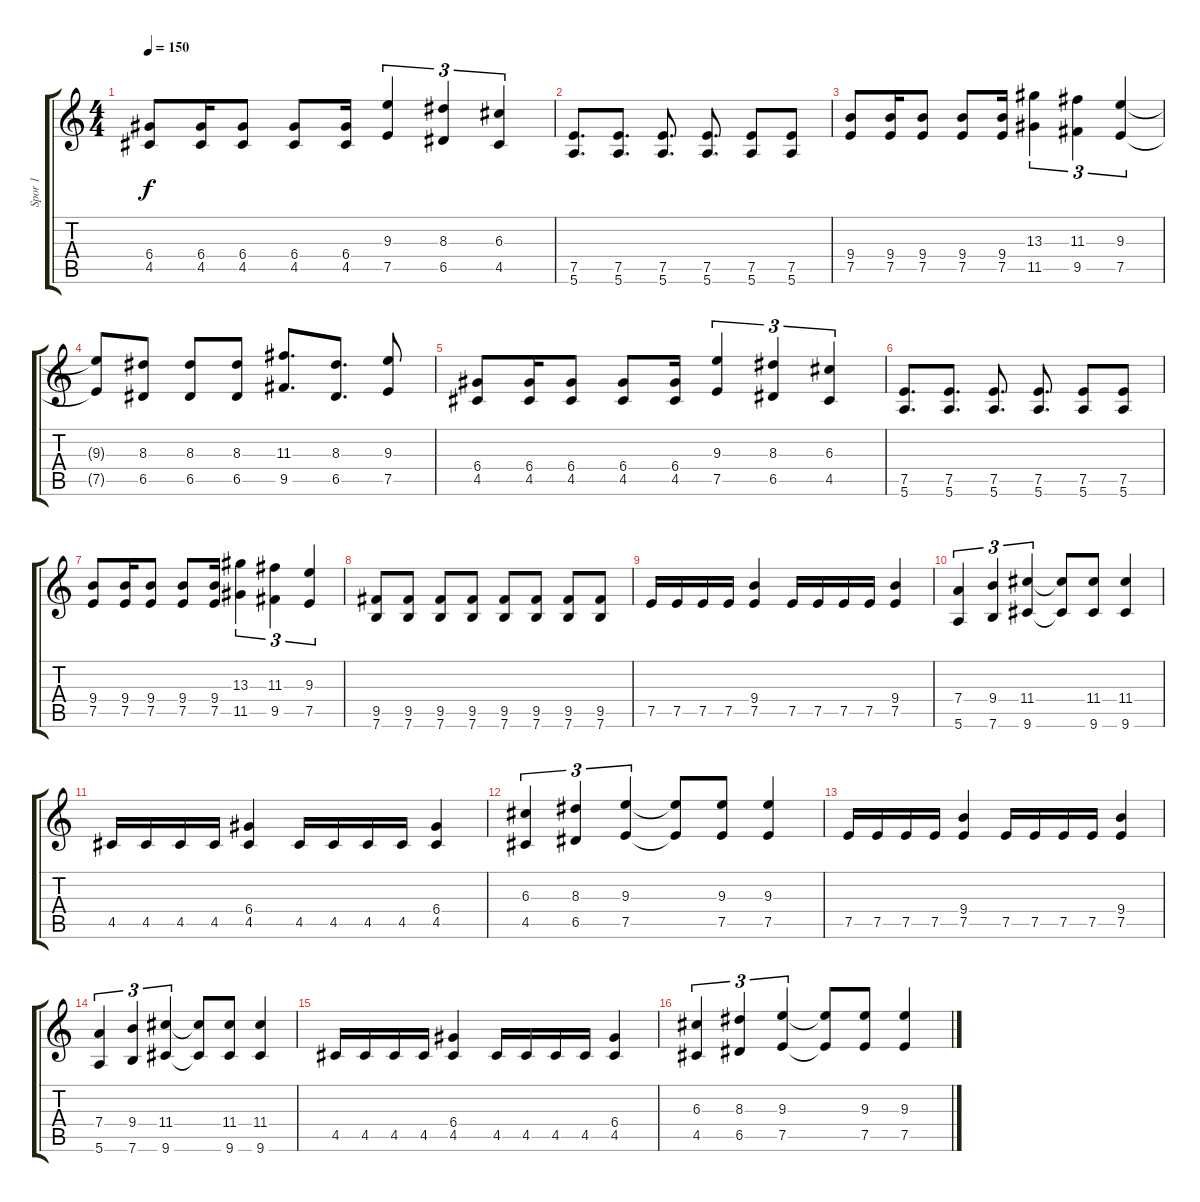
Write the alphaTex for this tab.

\track ("Spor 1" "Spor 1") {instrument acousticguitarnylon}
\staff {score tabs}
\tuning (E4 B3 G3 D3 A2 E2) {hide}
\ts (4 4)
\tempo 150
\clef g2
\ks c
(6.4 4.5).8{dy f} (6.4 4.5).16 (6.4 4.5).8 (6.4 4.5).8 (6.4 4.5).16 (9.3 7.5).4{tu (3 2)} (8.3 6.5).4{tu (3 2)} (6.3 4.5).4{tu (3 2)} |
(7.5 5.6).8{d} (7.5 5.6).8{d} (7.5 5.6).8{d} (7.5 5.6).8{d} (7.5 5.6).8 (7.5 5.6).8 |
(9.4 7.5).8 (9.4 7.5).16 (9.4 7.5).8 (9.4 7.5).8 (9.4 7.5).16 (13.3 11.5).4{tu (3 2)} (11.3 9.5).4{tu (3 2)} (9.3 7.5).4{tu (3 2)} |
(9.3{t} 7.5{t}).8 (8.3 6.5).8 (8.3 6.5).8 (8.3 6.5).8 (11.3 9.5).8{d} (8.3 6.5).8{d} (9.3 7.5).8 |
(6.4 4.5).8 (6.4 4.5).16 (6.4 4.5).8 (6.4 4.5).8 (6.4 4.5).16 (9.3 7.5).4{tu (3 2)} (8.3 6.5).4{tu (3 2)} (6.3 4.5).4{tu (3 2)} |
(7.5 5.6).8{d} (7.5 5.6).8{d} (7.5 5.6).8{d} (7.5 5.6).8{d} (7.5 5.6).8 (7.5 5.6).8 |
(9.4 7.5).8 (9.4 7.5).16 (9.4 7.5).8 (9.4 7.5).8 (9.4 7.5).16 (13.3 11.5).4{tu (3 2)} (11.3 9.5).4{tu (3 2)} (9.3 7.5).4{tu (3 2)} |
(9.5 7.6).8 (9.5 7.6).8 (9.5 7.6).8 (9.5 7.6).8 (9.5 7.6).8 (9.5 7.6).8 (9.5 7.6).8 (9.5 7.6).8 |
7.5.16 7.5.16 7.5.16 7.5.16 (9.4 7.5).4 7.5.16 7.5.16 7.5.16 7.5.16 (9.4 7.5).4 |
(7.4 5.6).4{tu (3 2)} (9.4 7.6).4{tu (3 2)} (11.4 9.6).4{tu (3 2)} (11.4{t} 9.6{t}).8 (11.4 9.6).8 (11.4 9.6).4 |
4.5.16 4.5.16 4.5.16 4.5.16 (6.4 4.5).4 4.5.16 4.5.16 4.5.16 4.5.16 (6.4 4.5).4 |
(6.3 4.5).4{tu (3 2)} (8.3 6.5).4{tu (3 2)} (9.3 7.5).4{tu (3 2)} (9.3{t} 7.5{t}).8 (9.3 7.5).8 (9.3 7.5).4 |
7.5.16 7.5.16 7.5.16 7.5.16 (9.4 7.5).4 7.5.16 7.5.16 7.5.16 7.5.16 (9.4 7.5).4 |
(7.4 5.6).4{tu (3 2)} (9.4 7.6).4{tu (3 2)} (11.4 9.6).4{tu (3 2)} (11.4{t} 9.6{t}).8 (11.4 9.6).8 (11.4 9.6).4 |
4.5.16 4.5.16 4.5.16 4.5.16 (6.4 4.5).4 4.5.16 4.5.16 4.5.16 4.5.16 (6.4 4.5).4 |
(6.3 4.5).4{tu (3 2)} (8.3 6.5).4{tu (3 2)} (9.3 7.5).4{tu (3 2)} (9.3{t} 7.5{t}).8 (9.3 7.5).8 (9.3 7.5).4
